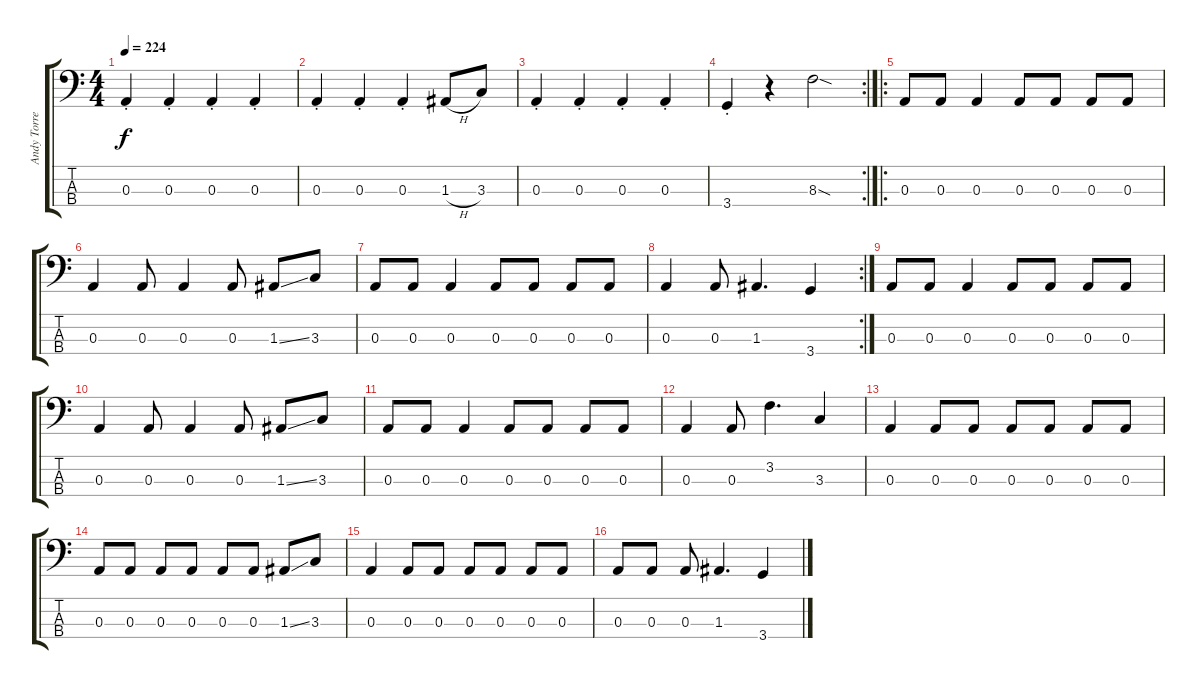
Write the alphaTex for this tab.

\track ("Andy Torres" "Andy Torre") {instrument electricbasspick}
\staff {score tabs}
\tuning (G2 D2 A1 E1) {hide}
\ts (4 4)
\tempo 224
\clef f4
\ks c
0.3{st}.4{dy f} 0.3{st}.4 0.3{st}.4 0.3{st}.4 |
0.3{st}.4 0.3{st}.4 0.3{st}.4 1.3{h}.8 3.3.8 |
0.3{st}.4 0.3{st}.4 0.3{st}.4 0.3{st}.4 |
\rc 2
3.4{st}.4 r.4 8.3{sod}.2 |
\ro
0.3.8 0.3.8 0.3.4 0.3.8 0.3.8 0.3.8 0.3.8 |
0.3.4 0.3.8 0.3.4 0.3.8 1.3{ss}.8 3.3.8 |
0.3.8 0.3.8 0.3.4 0.3.8 0.3.8 0.3.8 0.3.8 |
\rc 2
0.3.4 0.3.8 1.3.4{d} 3.4.4 |
0.3.8 0.3.8 0.3.4 0.3.8 0.3.8 0.3.8 0.3.8 |
0.3.4 0.3.8 0.3.4 0.3.8 1.3{ss}.8 3.3.8 |
0.3.8 0.3.8 0.3.4 0.3.8 0.3.8 0.3.8 0.3.8 |
0.3.4 0.3.8 3.2.4{d} 3.3.4 |
0.3.4 0.3.8 0.3.8 0.3.8 0.3.8 0.3.8 0.3.8 |
0.3.8 0.3.8 0.3.8 0.3.8 0.3.8 0.3.8 1.3{ss}.8 3.3.8 |
0.3.4 0.3.8 0.3.8 0.3.8 0.3.8 0.3.8 0.3.8 |
0.3.8 0.3.8 0.3.8 1.3.4{d} 3.4.4
